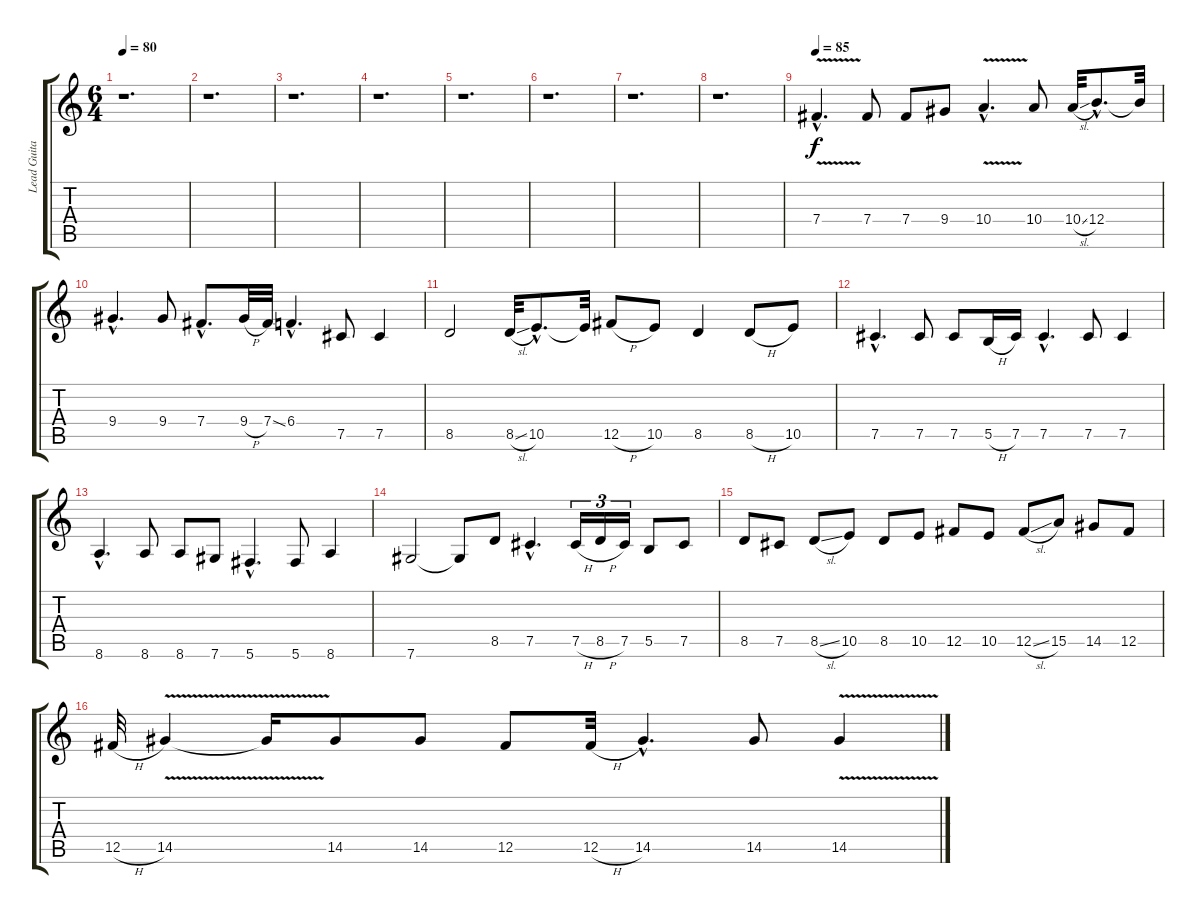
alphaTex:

\track ("Lead Guitar 1" "Lead Guita") {instrument overdrivenguitar}
\staff {score tabs}
\tuning (Db4 Ab3 E3 B2 Gb2 Db2) {hide}
\ts (6 4)
\tempo 80
\clef g2
\ks c
r.1{d dy f} |
r.1{d} |
r.1{d} |
r.1{d} |
r.1{d} |
r.1{d} |
r.1{d} |
r.1{d} |
\tempo 85
7.4{v hac}.4{d} 7.4.8 7.4.8 9.4.8 10.4{v hac}.4{d} 10.4.8 10.4{sl}.32 12.4{hac}.8{d} 12.4{t}.32 |
9.4{hac}.4{d} 9.4.8 7.4{hac}.8{d} 9.4{h}.32 7.4{ss}.32 6.4{hac}.4{d} 7.5.8 7.5.4 |
8.5.2 8.5{sl}.32 10.5{hac}.8{d} 10.5{t}.32 12.5{h}.8 10.5.8 8.5.4 8.5{h}.8 10.5.8 |
7.5{hac}.4{d} 7.5.8 7.5.8 5.5{h}.16 7.5.16 7.5{hac}.4{d} 7.5.8 7.5.4 |
8.6{hac}.4{d} 8.6.8 8.6.8 7.6.8 5.6{hac}.4{d} 5.6.8 8.6.4 |
7.6.2 7.6{t}.8 8.5.8 7.5{hac}.4{d} 7.5{h}.16{tu (3 2)} 8.5{h}.16{tu (3 2)} 7.5.16{tu (3 2)} 5.5.8 7.5.8 |
8.5.8 7.5.8 8.5{sl}.8 10.5.8 8.5.8 10.5.8 12.5.8 10.5.8 12.5{sl}.8 15.5.8 14.5.8 12.5.8 |
12.5{h}.32 14.5{v}.4 14.5{t}.16 14.5.8 14.5.8 12.5.8 12.5{h}.32 14.5{hac}.4{d} 14.5.8 14.5{v}.4
